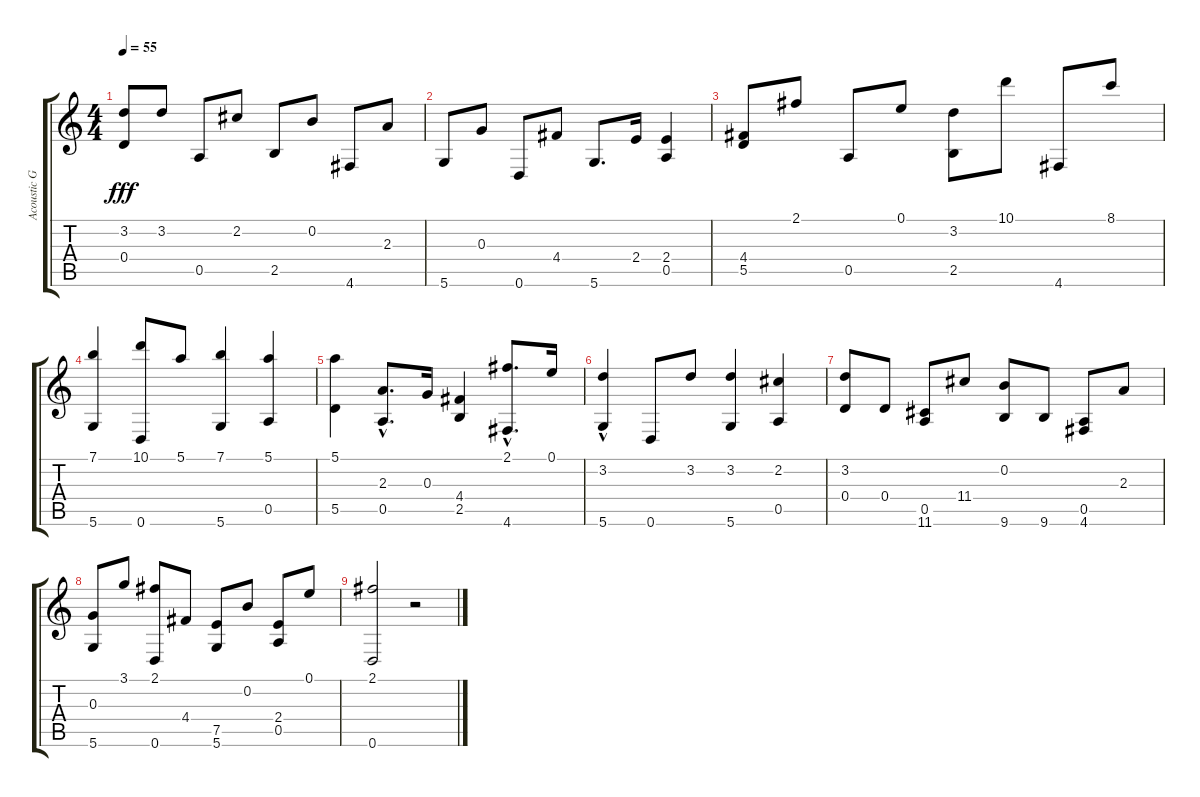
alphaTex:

\track ("Acoustic Guitar 1" "Acoustic G") {instrument acousticguitarnylon}
\staff {score tabs}
\tuning (E4 B3 G3 D3 A2 D2) {hide}
\ts (4 4)
\tempo 55
\clef g2
\ks c
(3.2 0.4).8{dy fff} 3.2.8 0.5.8 2.2.8 2.5.8 0.2.8 4.6.8 2.3.8 |
5.6.8 0.3.8 0.6.8 4.4.8 5.6.8{d} 2.4.16 (2.4 0.5).4 |
(4.4 5.5).8 2.1.8 0.5.8 0.1.8 (3.2 2.5).8 10.1.8 4.6.8 8.1.8 |
(7.1 5.6).4 (10.1 0.6).8 5.1.8 (7.1 5.6).4 (5.1 0.5).4 |
(5.1 5.5).4 (2.3{hac} 0.5).8{d} 0.3.16 (4.4 2.5).4 (2.1{hac} 4.6).8{d} 0.1.16 |
(3.2{hac} 5.6).4 0.6.8 3.2.8 (3.2 5.6).4 (2.2 0.5).4 |
(3.2 0.4).8 0.4.8 (0.5 11.6).8 11.4.8 (0.2 9.6).8 9.6.8 (0.5 4.6).8 2.3.8 |
(0.3 5.6).8 3.1.8 (2.1 0.6).8 4.4.8 (7.5 5.6).8 0.2.8 (2.4 0.5).8 0.1.8 |
(2.1 0.6).2 r.2
